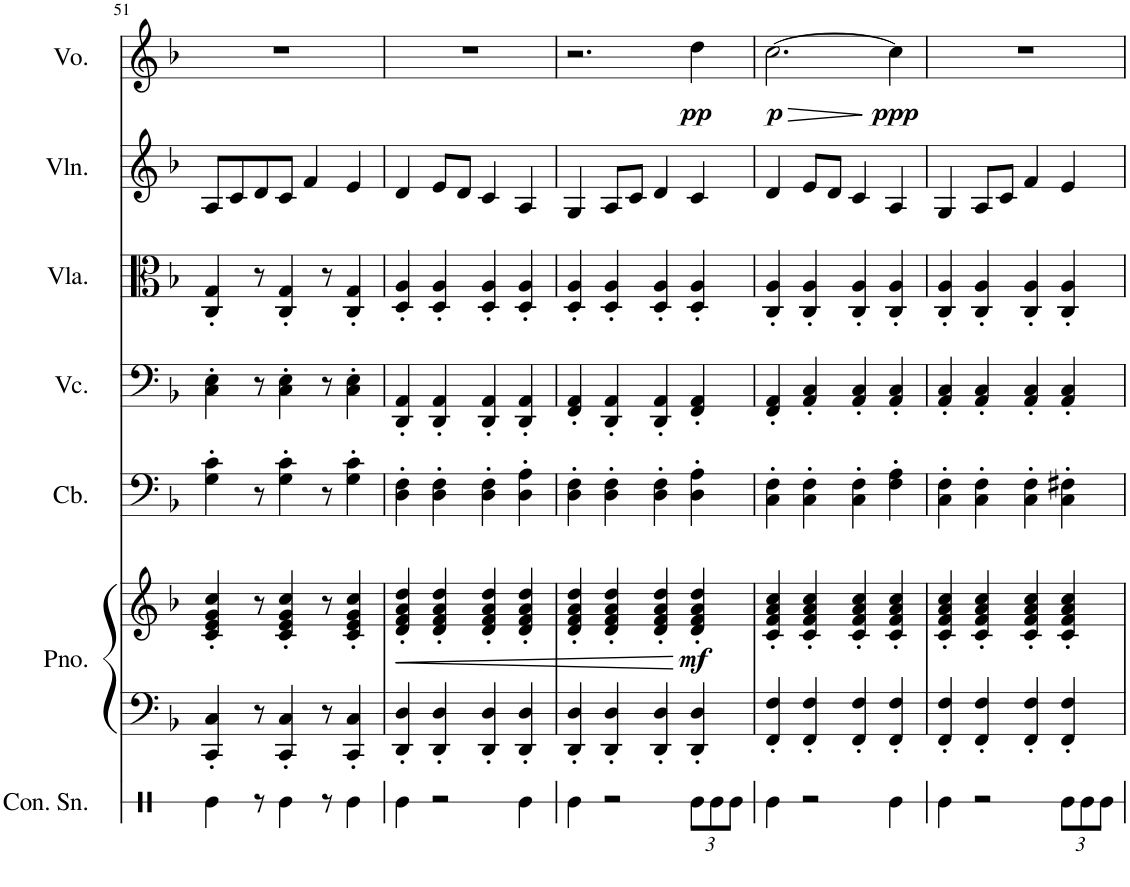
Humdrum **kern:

**kern	**kern	**kern	**dynam	**kern	**kern	**kern	**kern	**kern	**dynam
*part7	*part6	*part6	*part6	*part5	*part4	*part3	*part2	*part1	*part1
*staff8	*staff7	*staff6	*staff6/7	*staff5	*staff4	*staff3	*staff2	*staff1	*staff1
*I"Concert Snare Drum	*I"Piano	*	*	*I"Contrabass	*I"Violoncello	*I"Viola	*I"Violin	*I"Voice	*
*I'Con. Sn.	*I'Pno.	*	*	*I'Cb.	*I'Vc.	*I'Vla.	*I'Vln.	*I'Vo.	*
!!LO:PB:g=z
*clefX	*clefF4	*clefG2	*	*clefF4	*clefF4	*clefC3	*clefG2	*clefG2	*
*	*	*	*	*Trd7c12	*	*	*	*	*
*k[]	*k[b-]	*k[b-]	*	*k[b-]	*k[b-]	*k[b-]	*k[b-]	*k[b-]	*
*M4/4	*M4/4	*M4/4	*	*M4/4	*M4/4	*M4/4	*M4/4	*M4/4	*
=51	=51	=51	=51	=51	=51	=51	=51	=51	=51
4Re\	4CC/' 4C/'	4c/' 4e/' 4g/' 4cc/'	.	4G\' 4c\'	4C\' 4E\'	4C/' 4G/'	8A/L	1r	.
.	.	.	.	.	.	.	8c/	.	.
8r	8r	8r	.	8r	8r	8r	8d/	.	.
4Re\	4CC/' 4C/'	4c/' 4e/' 4g/' 4cc/'	.	4G\' 4c\'	4C\' 4E\'	4C/' 4G/'	8c/J	.	.
.	.	.	.	.	.	.	4f/	.	.
8r	8r	8r	.	8r	8r	8r	.	.	.
4Re\	4CC/' 4C/'	4c/' 4e/' 4g/' 4cc/'	.	4G\' 4c\'	4C\' 4E\'	4C/' 4G/'	4e/	.	.
=52	=52	=52	=52	=52	=52	=52	=52	=52	=52
!	!	!	!LO:HP:b	!	!	!	!	!	!
4Re\	4DD/' 4D/'	4d/' 4f/' 4a/' 4dd/'	<	4D\' 4F\'	4DD/' 4AA/'	4D/' 4A/'	4d/	1r	.
2r	4DD/' 4D/'	4d/' 4f/' 4a/' 4dd/'	.	4D\' 4F\'	4DD/' 4AA/'	4D/' 4A/'	8e/L	.	.
.	.	.	.	.	.	.	8d/J	.	.
.	4DD/' 4D/'	4d/' 4f/' 4a/' 4dd/'	.	4D\' 4F\'	4DD/' 4AA/'	4D/' 4A/'	4c/	.	.
4Re\	4DD/' 4D/'	4d/' 4f/' 4a/' 4dd/'	.	4D\' 4A\'	4DD/' 4AA/'	4D/' 4A/'	4A/	.	.
=53	=53	=53	=53	=53	=53	=53	=53	=53	=53
4Re\	4DD/' 4D/'	4d/' 4f/' 4a/' 4dd/'	.	4D\' 4F\'	4FF/' 4AA/'	4D/' 4A/'	4G/	2.r	.
2r	4DD/' 4D/'	4d/' 4f/' 4a/' 4dd/'	.	4D\' 4F\'	4DD/' 4AA/'	4D/' 4A/'	8A/L	.	.
.	.	.	.	.	.	.	8c/J	.	.
.	4DD/' 4D/'	4d/' 4f/' 4a/' 4dd/'	.	4D\' 4F\'	4DD/' 4AA/'	4D/' 4A/'	4d/	.	.
*Xbrackettup	*	*	*	*	*	*	*	*	*
!	!	!	!LO:DY:n=1:b	!	!	!	!	!	!LO:DY:b
12Re\L	4DD/' 4D/'	4d/' 4f/' 4a/' 4dd/'	[ mf	4D\' 4A\'	4FF/' 4AA/'	4D/' 4A/'	4c/	4dd\	pp
12Re\	.	.	.	.	.	.	.	.	.
12Re\J	.	.	.	.	.	.	.	.	.
=54	=54	=54	=54	=54	=54	=54	=54	=54	=54
!	!	!	!	!	!	!	!	!	!LO:HP:b
!	!	!	!	!	!	!	!	!	!LO:DY:n=1:b
4Re\	4FF/' 4F/'	4c/' 4f/' 4a/' 4cc/'	.	4C\' 4F\'	4FF/' 4AA/'	4C/' 4A/'	4d/	[2.cc\	> p
2r	4FF/' 4F/'	4c/' 4f/' 4a/' 4cc/'	.	4C\' 4F\'	4AA/' 4C/'	4C/' 4A/'	8e/L	.	.
.	.	.	.	.	.	.	8d/J	.	.
.	4FF/' 4F/'	4c/' 4f/' 4a/' 4cc/'	.	4C\' 4F\'	4AA/' 4C/'	4C/' 4A/'	4c/	.	.
!	!	!	!	!	!	!	!	!	!LO:DY:n=2:b
4Re\	4FF/' 4F/'	4c/' 4f/' 4a/' 4cc/'	.	4F\' 4A\'	4AA/' 4C/'	4C/' 4A/'	4A/	4cc\]	] ppp
=55	=55	=55	=55	=55	=55	=55	=55	=55	=55
4Re\	4FF/' 4F/'	4c/' 4f/' 4a/' 4cc/'	.	4C\' 4F\'	4AA/' 4C/'	4C/' 4A/'	4G/	1r	.
2r	4FF/' 4F/'	4c/' 4f/' 4a/' 4cc/'	.	4C\' 4F\'	4AA/' 4C/'	4C/' 4A/'	8A/L	.	.
.	.	.	.	.	.	.	8c/J	.	.
.	4FF/' 4F/'	4c/' 4f/' 4a/' 4cc/'	.	4C\' 4F\'	4AA/' 4C/'	4C/' 4A/'	4f/	.	.
12Re\L	4FF/' 4F/'	4c/' 4f/' 4a/' 4cc/'	.	4C\' 4F#X\'	4AA/' 4C/'	4C/' 4A/'	4e/	.	.
12Re\	.	.	.	.	.	.	.	.	.
12Re\J	.	.	.	.	.	.	.	.	.
=	=	=	=	=	=	=	=	=	=
*-	*-	*-	*-	*-	*-	*-	*-	*-	*-
